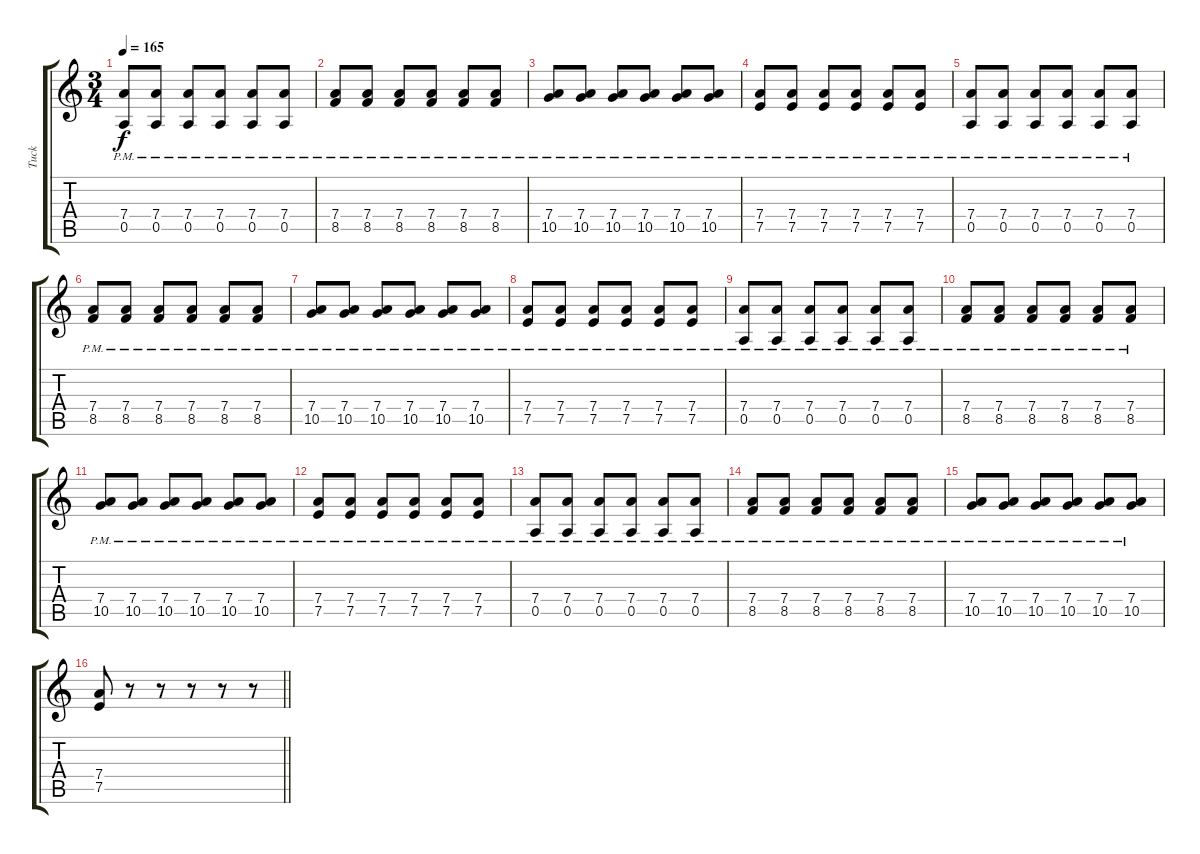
\track ("Tuck" "Tuck") {instrument distortionguitar}
\staff {score tabs}
\tuning (E4 B3 G3 D3 A2 E2) {hide}
\ts (3 4)
\tempo 165
\clef g2
\ks c
(7.4{pm} 0.5{pm}).8{dy f} (7.4{pm} 0.5{pm}).8 (7.4{pm} 0.5{pm}).8 (7.4{pm} 0.5{pm}).8 (7.4{pm} 0.5{pm}).8 (7.4{pm} 0.5{pm}).8 |
(7.4{pm} 8.5{pm}).8 (7.4{pm} 8.5{pm}).8 (7.4{pm} 8.5{pm}).8 (7.4{pm} 8.5{pm}).8 (7.4{pm} 8.5{pm}).8 (7.4{pm} 8.5{pm}).8 |
(7.4{pm} 10.5{pm}).8 (7.4{pm} 10.5{pm}).8 (7.4{pm} 10.5{pm}).8 (7.4{pm} 10.5{pm}).8 (7.4{pm} 10.5{pm}).8 (7.4{pm} 10.5{pm}).8 |
(7.4{pm} 7.5{pm}).8 (7.4{pm} 7.5{pm}).8 (7.4{pm} 7.5{pm}).8 (7.4{pm} 7.5{pm}).8 (7.4{pm} 7.5{pm}).8 (7.4{pm} 7.5{pm}).8 |
(7.4{pm} 0.5{pm}).8 (7.4{pm} 0.5{pm}).8 (7.4{pm} 0.5{pm}).8 (7.4{pm} 0.5{pm}).8 (7.4{pm} 0.5{pm}).8 (7.4{pm} 0.5{pm}).8 |
(7.4{pm} 8.5{pm}).8 (7.4{pm} 8.5{pm}).8 (7.4{pm} 8.5{pm}).8 (7.4{pm} 8.5{pm}).8 (7.4{pm} 8.5{pm}).8 (7.4{pm} 8.5{pm}).8 |
(7.4{pm} 10.5{pm}).8 (7.4{pm} 10.5{pm}).8 (7.4{pm} 10.5{pm}).8 (7.4{pm} 10.5{pm}).8 (7.4{pm} 10.5{pm}).8 (7.4{pm} 10.5{pm}).8 |
(7.4{pm} 7.5{pm}).8 (7.4{pm} 7.5{pm}).8 (7.4{pm} 7.5{pm}).8 (7.4{pm} 7.5{pm}).8 (7.4{pm} 7.5{pm}).8 (7.4{pm} 7.5{pm}).8 |
(7.4{pm} 0.5{pm}).8 (7.4{pm} 0.5{pm}).8 (7.4{pm} 0.5{pm}).8 (7.4{pm} 0.5{pm}).8 (7.4{pm} 0.5{pm}).8 (7.4{pm} 0.5{pm}).8 |
(7.4{pm} 8.5{pm}).8 (7.4{pm} 8.5{pm}).8 (7.4{pm} 8.5{pm}).8 (7.4{pm} 8.5{pm}).8 (7.4{pm} 8.5{pm}).8 (7.4{pm} 8.5{pm}).8 |
(7.4{pm} 10.5{pm}).8 (7.4{pm} 10.5{pm}).8 (7.4{pm} 10.5{pm}).8 (7.4{pm} 10.5{pm}).8 (7.4{pm} 10.5{pm}).8 (7.4{pm} 10.5{pm}).8 |
(7.4{pm} 7.5{pm}).8 (7.4{pm} 7.5{pm}).8 (7.4{pm} 7.5{pm}).8 (7.4{pm} 7.5{pm}).8 (7.4{pm} 7.5{pm}).8 (7.4{pm} 7.5{pm}).8 |
(7.4{pm} 0.5{pm}).8 (7.4{pm} 0.5{pm}).8 (7.4{pm} 0.5{pm}).8 (7.4{pm} 0.5{pm}).8 (7.4{pm} 0.5{pm}).8 (7.4{pm} 0.5{pm}).8 |
(7.4{pm} 8.5{pm}).8 (7.4{pm} 8.5{pm}).8 (7.4{pm} 8.5{pm}).8 (7.4{pm} 8.5{pm}).8 (7.4{pm} 8.5{pm}).8 (7.4{pm} 8.5{pm}).8 |
(7.4{pm} 10.5{pm}).8 (7.4{pm} 10.5{pm}).8 (7.4{pm} 10.5{pm}).8 (7.4{pm} 10.5{pm}).8 (7.4{pm} 10.5{pm}).8 (7.4{pm} 10.5{pm}).8 |
\barLineRight lightlight
(7.4 7.5).8 r.8 r.8 r.8 r.8 r.8
